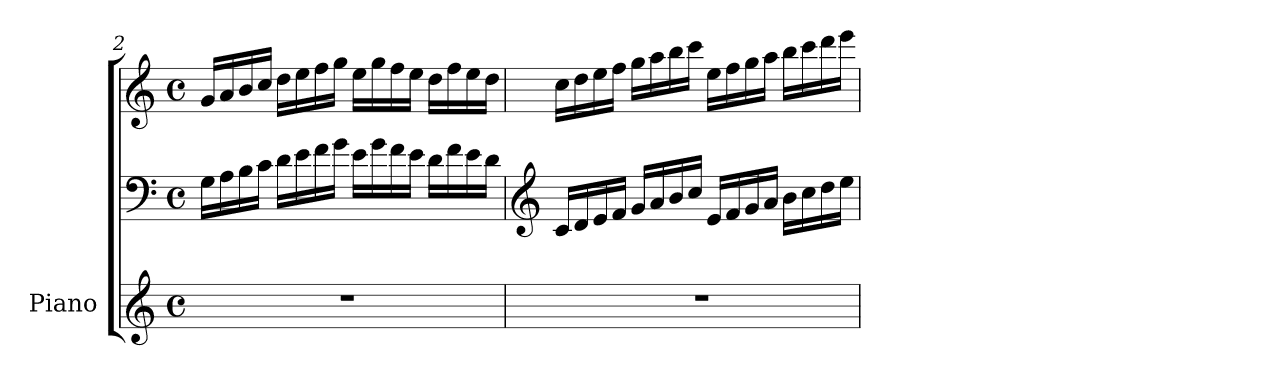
**kern	**kern	**kern
*part1	*part1	*part1
*staff3	*staff2	*staff1
*I"Piano	*	*
*I'Pno	*	*
*clefG2	*clefF4	*clefG2
*k[]	*k[]	*k[]
*M4/4	*M4/4	*M4/4
*met(c)	*met(c)	*met(c)
=2	=2	=2
1r	16G\LL	16g/LL
.	16A\	16a/
.	16B\	16b/
.	16c\JJ	16cc/JJ
.	16d\LL	16dd\LL
.	16e\	16ee\
.	16f\	16ff\
.	16g\JJ	16gg\JJ
.	16e\LL	16ee\LL
.	16g\	16gg\
.	16f\	16ff\
.	16e\JJ	16ee\JJ
.	16d\LL	16dd\LL
.	16f\	16ff\
.	16e\	16ee\
.	16d\JJ	16dd\JJ
!!LO:LB:g=z
=3	=3	=3
*	*clefG2	*
1r	16c/LL	16cc\LL
.	16d/	16dd\
.	16e/	16ee\
.	16f/JJ	16ff\JJ
.	16g/LL	16gg\LL
.	16a/	16aa\
.	16b/	16bb\
.	16cc/JJ	16ccc\JJ
.	16e/LL	16ee\LL
.	16f/	16ff\
.	16g/	16gg\
.	16a/JJ	16aa\JJ
.	16b\LL	16bb\LL
.	16cc\	16ccc\
.	16dd\	16ddd\
.	16ee\JJ	16eee\JJ
=	=	=
*-	*-	*-
